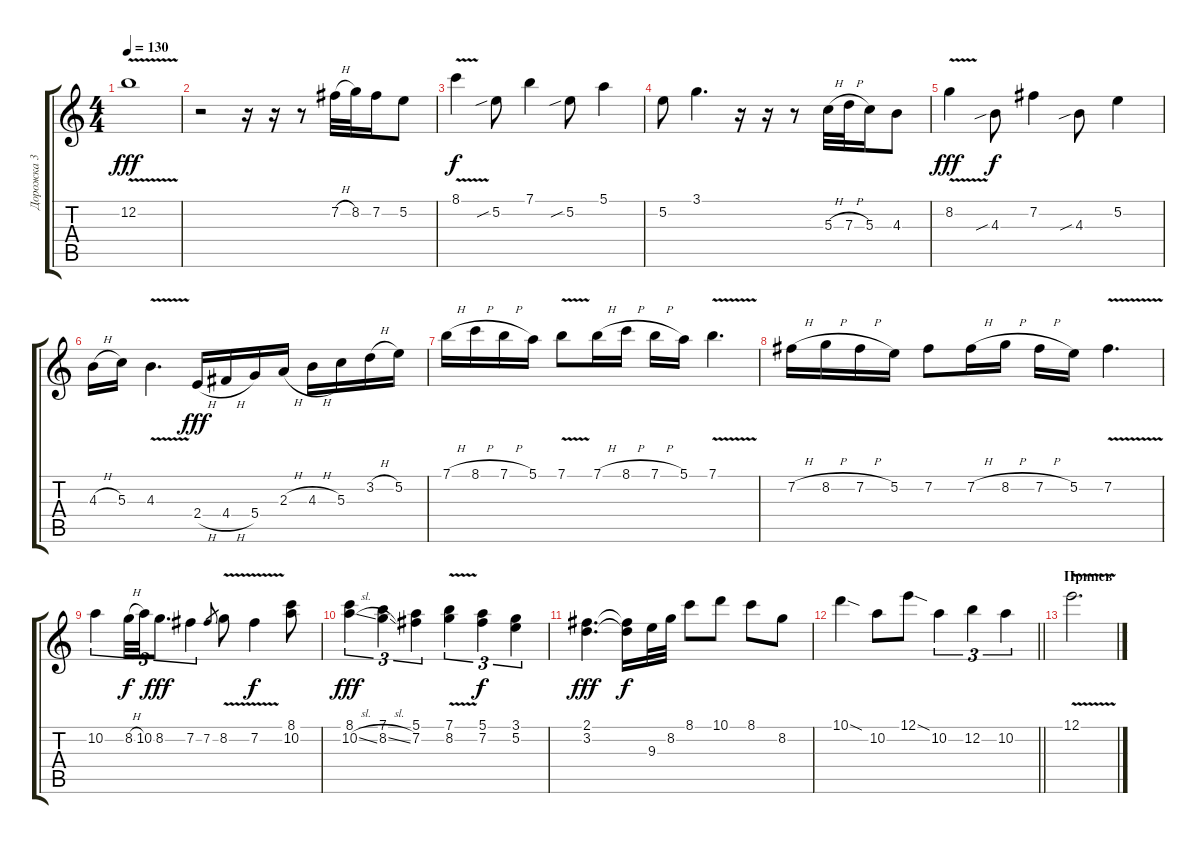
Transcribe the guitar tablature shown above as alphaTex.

\track ("Дорожка 3" "Дорожка 3") {instrument acousticguitarsteel}
\staff {score tabs}
\tuning (E4 B3 G3 D3 A2 E2) {hide}
\ts (4 4)
\tempo 130
\clef g2
\ks c
12.2{v}.1{dy fff} |
r.2 r.16 r.16 r.8 7.2{h}.32 8.2.32 7.2.16 5.2.8 |
8.1{v}.4{dy f} 5.2{sib}.8 7.1.4 5.2{sib}.8 5.1.4 |
5.2.8 3.1.4{d} r.16 r.16 r.8 5.3{h}.32 7.3{h}.32 5.3.16 4.3.8 |
8.2{v}.4{dy fff} 4.3{sib}.8{dy f} 7.2.4 4.3{sib}.8 5.2.4 |
4.3{h}.16 5.3.16 4.3{v}.4{d} 2.4{h}.16{dy fff} 4.4{h}.16 5.4.16 2.3{h}.16 4.3{h}.16 5.3.16 3.2{h}.16 5.2.16 |
7.1{h}.16 8.1{h}.16 7.1{h}.16 5.1.16 7.1{v}.8 7.1{h}.16 8.1{h}.16 7.1{h}.16 5.1.16 7.1{v}.4{d} |
7.2{h}.16 8.2{h}.16 7.2{h}.16 5.2.16 7.2.8 7.2{h}.16 8.2{h}.16 7.2{h}.16 5.2.16 7.2{v}.4{d} |
10.2.4{tu (3 2)} 8.2{h}.32{tu (3 2) dy f} 10.2.32{tu (3 2)} 8.2.8{d tu (3 2) dy fff} 7.2.4{tu (3 2)} 7.2.8{gr} 8.2{v}.8 7.2{v}.4{dy f} (8.1 10.2).8 |
(8.1 10.2{sl}).4{tu (3 2) dy fff} (7.1 8.2{sl}).4{tu (3 2)} (5.1 7.2).4{tu (3 2)} (7.1{v} 8.2{v}).4{tu (3 2)} (5.1 7.2).4{tu (3 2) dy f} (3.1 5.2).4{tu (3 2)} |
(2.1 3.2).4{d dy fff} (2.1{t} 3.2{t}).16{dy f} 9.3.32 8.2.32 8.1.8 10.1.8 8.1.8 8.2.8 |
\barLineRight lightlight
10.1{sod}.4 10.2.8 12.1{sod}.8 10.2.4{tu (3 2)} 12.2.4{tu (3 2)} 10.2.4{tu (3 2)} |
\section ("" "Припев")
12.1{v}.2{d}
